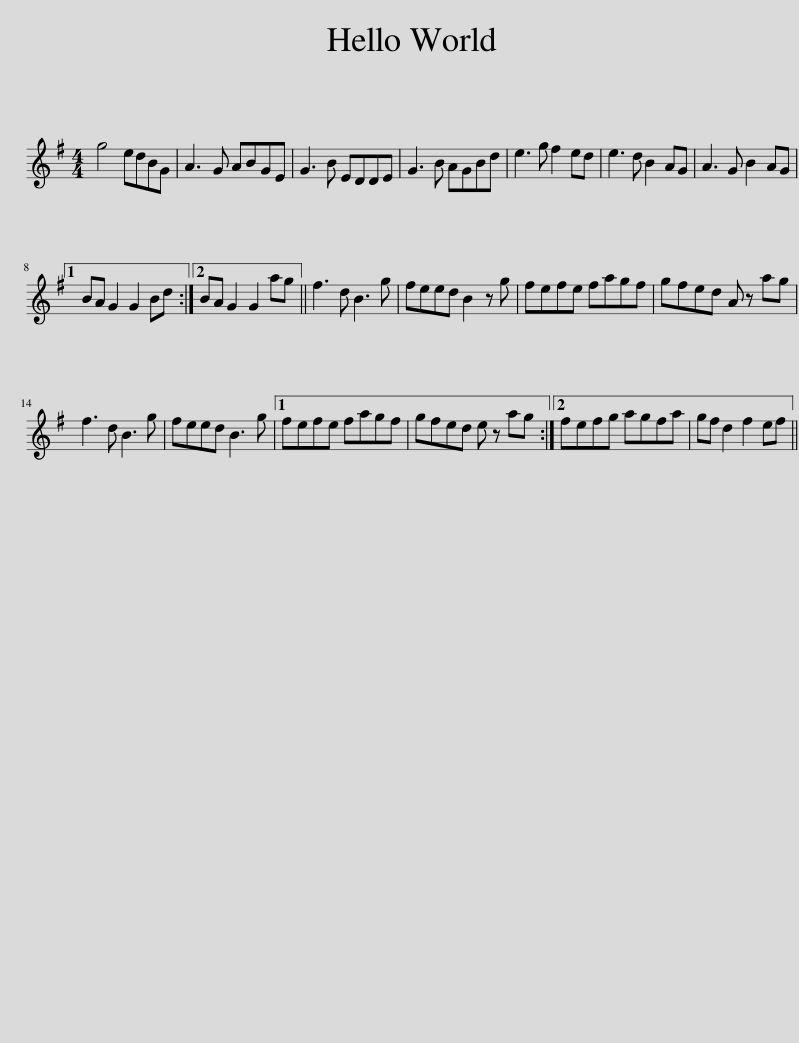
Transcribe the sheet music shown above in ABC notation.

X:1
L:1/8
M:4/4
I:linebreak $
K:G
V:1 treble
V:1
 g4 edBG | A3 G ABGE | G3 B EDDE | G3 B AGBd | e3 g f2 ed | %5
 e3 d B2 AG | A3 G B2 AG |1$ BA G2 G2 Bd :|2 BA G2 G2 ag || f3 d B3 g | %10
 feed B2 z g | fefe fagf | gfed A z ag |$ f3 d B3 g | feed B3 g |1 %15
 fefe fagf | gfed e z ag :|2 fefg agfa | gf d2 f2 ef || %19
